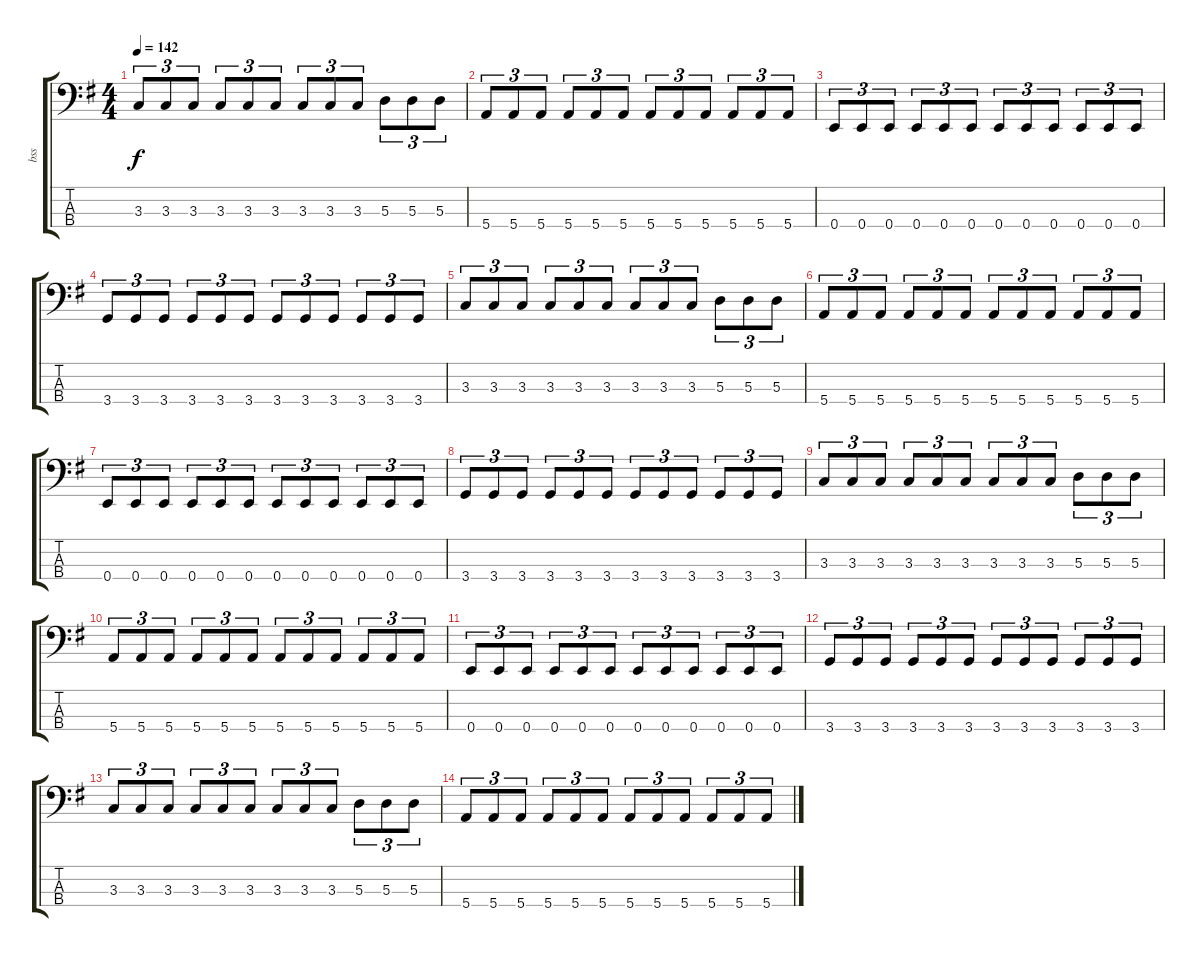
\track ("bss" "bss") {instrument electricbassfinger}
\staff {score tabs}
\tuning (G2 D2 A1 E1) {hide}
\ts (4 4)
\tempo 142
\clef f4
\ks g
3.3.8{tu (3 2) dy f} 3.3.8{tu (3 2)} 3.3.8{tu (3 2)} 3.3.8{tu (3 2)} 3.3.8{tu (3 2)} 3.3.8{tu (3 2)} 3.3.8{tu (3 2)} 3.3.8{tu (3 2)} 3.3.8{tu (3 2)} 5.3.8{tu (3 2)} 5.3.8{tu (3 2)} 5.3.8{tu (3 2)} |
5.4.8{tu (3 2)} 5.4.8{tu (3 2)} 5.4.8{tu (3 2)} 5.4.8{tu (3 2)} 5.4.8{tu (3 2)} 5.4.8{tu (3 2)} 5.4.8{tu (3 2)} 5.4.8{tu (3 2)} 5.4.8{tu (3 2)} 5.4.8{tu (3 2)} 5.4.8{tu (3 2)} 5.4.8{tu (3 2)} |
0.4.8{tu (3 2)} 0.4.8{tu (3 2)} 0.4.8{tu (3 2)} 0.4.8{tu (3 2)} 0.4.8{tu (3 2)} 0.4.8{tu (3 2)} 0.4.8{tu (3 2)} 0.4.8{tu (3 2)} 0.4.8{tu (3 2)} 0.4.8{tu (3 2)} 0.4.8{tu (3 2)} 0.4.8{tu (3 2)} |
3.4.8{tu (3 2)} 3.4.8{tu (3 2)} 3.4.8{tu (3 2)} 3.4.8{tu (3 2)} 3.4.8{tu (3 2)} 3.4.8{tu (3 2)} 3.4.8{tu (3 2)} 3.4.8{tu (3 2)} 3.4.8{tu (3 2)} 3.4.8{tu (3 2)} 3.4.8{tu (3 2)} 3.4.8{tu (3 2)} |
3.3.8{tu (3 2)} 3.3.8{tu (3 2)} 3.3.8{tu (3 2)} 3.3.8{tu (3 2)} 3.3.8{tu (3 2)} 3.3.8{tu (3 2)} 3.3.8{tu (3 2)} 3.3.8{tu (3 2)} 3.3.8{tu (3 2)} 5.3.8{tu (3 2)} 5.3.8{tu (3 2)} 5.3.8{tu (3 2)} |
5.4.8{tu (3 2)} 5.4.8{tu (3 2)} 5.4.8{tu (3 2)} 5.4.8{tu (3 2)} 5.4.8{tu (3 2)} 5.4.8{tu (3 2)} 5.4.8{tu (3 2)} 5.4.8{tu (3 2)} 5.4.8{tu (3 2)} 5.4.8{tu (3 2)} 5.4.8{tu (3 2)} 5.4.8{tu (3 2)} |
0.4.8{tu (3 2)} 0.4.8{tu (3 2)} 0.4.8{tu (3 2)} 0.4.8{tu (3 2)} 0.4.8{tu (3 2)} 0.4.8{tu (3 2)} 0.4.8{tu (3 2)} 0.4.8{tu (3 2)} 0.4.8{tu (3 2)} 0.4.8{tu (3 2)} 0.4.8{tu (3 2)} 0.4.8{tu (3 2)} |
3.4.8{tu (3 2)} 3.4.8{tu (3 2)} 3.4.8{tu (3 2)} 3.4.8{tu (3 2)} 3.4.8{tu (3 2)} 3.4.8{tu (3 2)} 3.4.8{tu (3 2)} 3.4.8{tu (3 2)} 3.4.8{tu (3 2)} 3.4.8{tu (3 2)} 3.4.8{tu (3 2)} 3.4.8{tu (3 2)} |
3.3.8{tu (3 2)} 3.3.8{tu (3 2)} 3.3.8{tu (3 2)} 3.3.8{tu (3 2)} 3.3.8{tu (3 2)} 3.3.8{tu (3 2)} 3.3.8{tu (3 2)} 3.3.8{tu (3 2)} 3.3.8{tu (3 2)} 5.3.8{tu (3 2)} 5.3.8{tu (3 2)} 5.3.8{tu (3 2)} |
5.4.8{tu (3 2)} 5.4.8{tu (3 2)} 5.4.8{tu (3 2)} 5.4.8{tu (3 2)} 5.4.8{tu (3 2)} 5.4.8{tu (3 2)} 5.4.8{tu (3 2)} 5.4.8{tu (3 2)} 5.4.8{tu (3 2)} 5.4.8{tu (3 2)} 5.4.8{tu (3 2)} 5.4.8{tu (3 2)} |
0.4.8{tu (3 2)} 0.4.8{tu (3 2)} 0.4.8{tu (3 2)} 0.4.8{tu (3 2)} 0.4.8{tu (3 2)} 0.4.8{tu (3 2)} 0.4.8{tu (3 2)} 0.4.8{tu (3 2)} 0.4.8{tu (3 2)} 0.4.8{tu (3 2)} 0.4.8{tu (3 2)} 0.4.8{tu (3 2)} |
3.4.8{tu (3 2)} 3.4.8{tu (3 2)} 3.4.8{tu (3 2)} 3.4.8{tu (3 2)} 3.4.8{tu (3 2)} 3.4.8{tu (3 2)} 3.4.8{tu (3 2)} 3.4.8{tu (3 2)} 3.4.8{tu (3 2)} 3.4.8{tu (3 2)} 3.4.8{tu (3 2)} 3.4.8{tu (3 2)} |
3.3.8{tu (3 2)} 3.3.8{tu (3 2)} 3.3.8{tu (3 2)} 3.3.8{tu (3 2)} 3.3.8{tu (3 2)} 3.3.8{tu (3 2)} 3.3.8{tu (3 2)} 3.3.8{tu (3 2)} 3.3.8{tu (3 2)} 5.3.8{tu (3 2)} 5.3.8{tu (3 2)} 5.3.8{tu (3 2)} |
5.4.8{tu (3 2)} 5.4.8{tu (3 2)} 5.4.8{tu (3 2)} 5.4.8{tu (3 2)} 5.4.8{tu (3 2)} 5.4.8{tu (3 2)} 5.4.8{tu (3 2)} 5.4.8{tu (3 2)} 5.4.8{tu (3 2)} 5.4.8{tu (3 2)} 5.4.8{tu (3 2)} 5.4.8{tu (3 2)}
